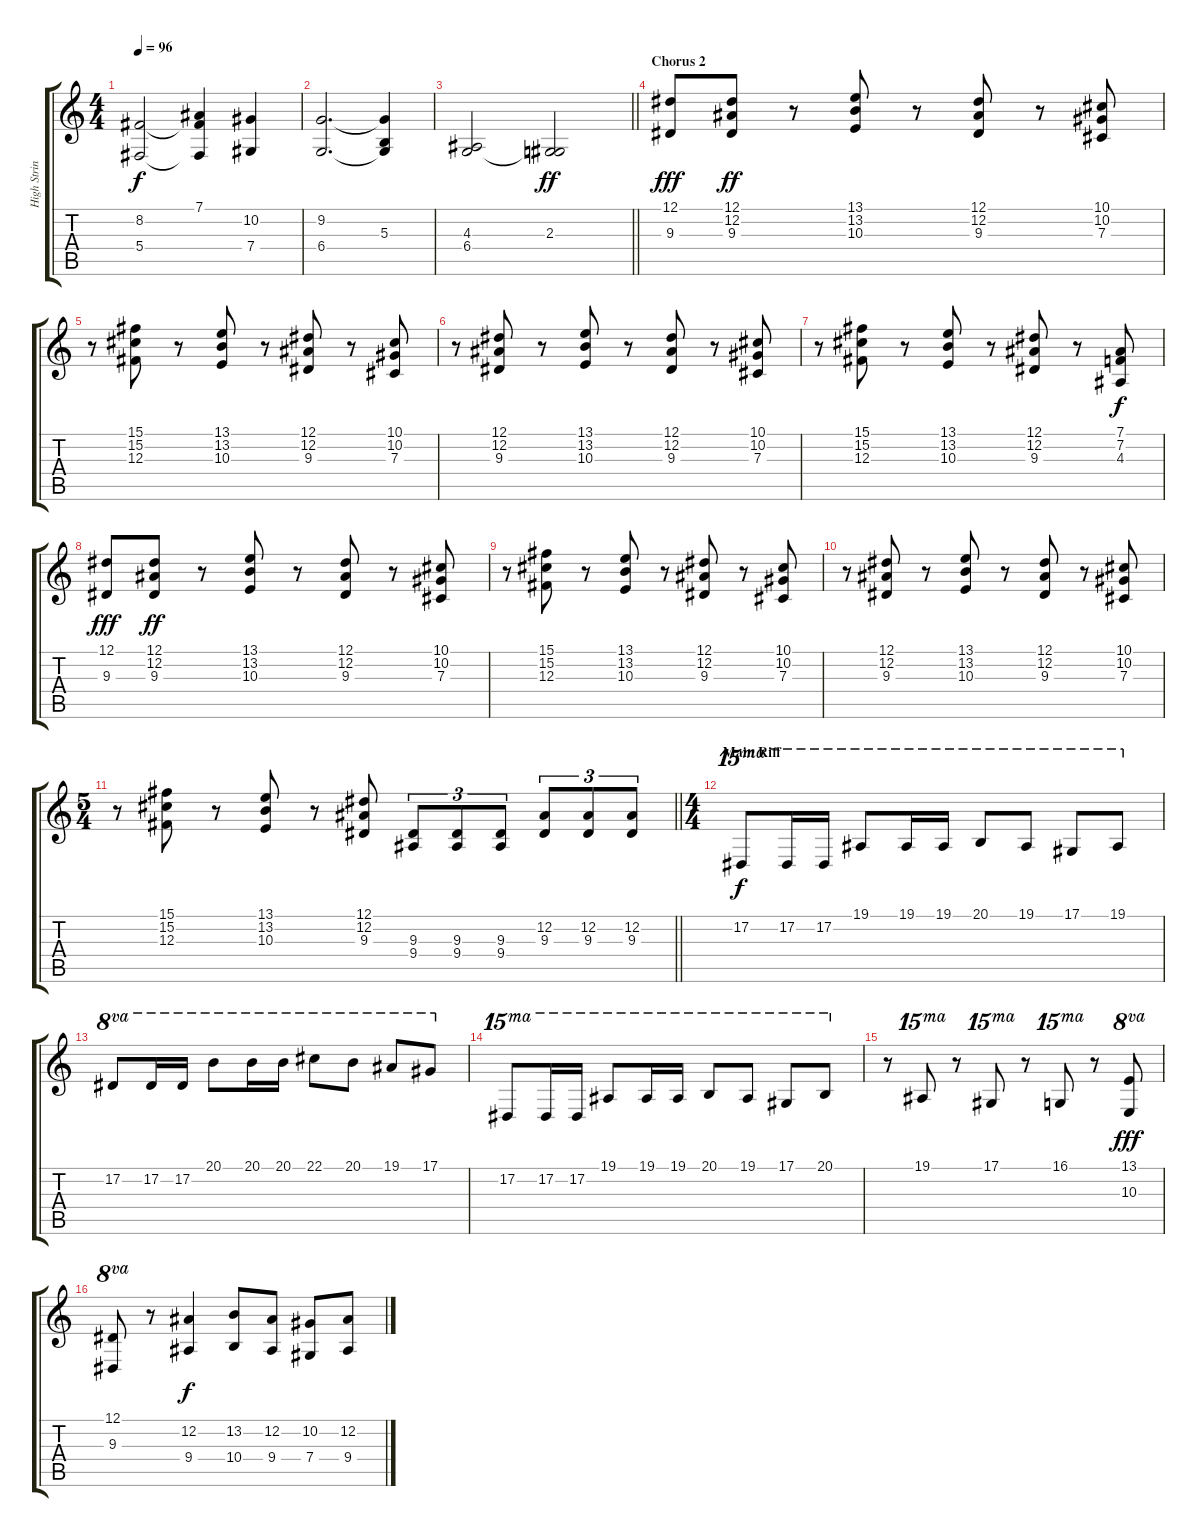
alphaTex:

\track ("High Strings" "High Strin") {instrument stringensemble1}
\staff {score tabs}
\tuning (Eb4 Bb3 Gb3 Db3 Ab2 Eb2) {hide}
\ts (4 4)
\tempo 96
\clef g2
\ks c
(8.2 5.4).2{dy f} (7.1 8.2{t} 5.4{t}).4 (10.2 7.4).4 |
(9.2 6.4).2{d} (9.2{t} 5.3 6.4{t}).4 |
\barLineRight lightlight
(4.3 6.4).2 (2.3 6.4{t}).2{dy ff} |
\section ("" "Chorus 2")
(12.1 9.3).8{dy fff} (12.1 12.2 9.3).8{dy ff} r.8 (13.1 13.2 10.3).8 r.8 (12.1 12.2 9.3).8 r.8 (10.1 10.2 7.3).8 |
r.8 (15.1 15.2 12.3).8 r.8 (13.1 13.2 10.3).8 r.8 (12.1 12.2 9.3).8 r.8 (10.1 10.2 7.3).8 |
r.8 (12.1 12.2 9.3).8 r.8 (13.1 13.2 10.3).8 r.8 (12.1 12.2 9.3).8 r.8 (10.1 10.2 7.3).8 |
r.8 (15.1 15.2 12.3).8 r.8 (13.1 13.2 10.3).8 r.8 (12.1 12.2 9.3).8 r.8 (7.1 7.2 4.3).8{dy f} |
(12.1 9.3).8{dy fff} (12.1 12.2 9.3).8{dy ff} r.8 (13.1 13.2 10.3).8 r.8 (12.1 12.2 9.3).8 r.8 (10.1 10.2 7.3).8 |
r.8 (15.1 15.2 12.3).8 r.8 (13.1 13.2 10.3).8 r.8 (12.1 12.2 9.3).8 r.8 (10.1 10.2 7.3).8 |
r.8 (12.1 12.2 9.3).8 r.8 (13.1 13.2 10.3).8 r.8 (12.1 12.2 9.3).8 r.8 (10.1 10.2 7.3).8 |
\ts (5 4)
\barLineRight lightlight
r.8 (15.1 15.2 12.3).8 r.8 (13.1 13.2 10.3).8 r.8 (12.1 12.2 9.3).8 (9.3 9.4).8{tu (3 2)} (9.3 9.4).8{tu (3 2)} (9.3 9.4).8{tu (3 2)} (12.2 9.3).8{tu (3 2)} (12.2 9.3).8{tu (3 2)} (12.2 9.3).8{tu (3 2)} |
\ts (4 4)
\section ("" "Main Riff")
17.2.8{ot 15ma dy f volume 9} 17.2.16{ot 15ma} 17.2.16{ot 15ma} 19.1.8{ot 15ma} 19.1.16{ot 15ma} 19.1.16{ot 15ma} 20.1.8{ot 15ma} 19.1.8{ot 15ma} 17.1.8{ot 15ma} 19.1.8{ot 15ma} |
17.2.8{ot 8va} 17.2.16{ot 8va} 17.2.16{ot 8va} 20.1.8{ot 8va} 20.1.16{ot 8va} 20.1.16{ot 8va} 22.1.8{ot 8va} 20.1.8{ot 8va} 19.1.8{ot 8va} 17.1.8{ot 8va} |
17.2.8{ot 15ma} 17.2.16{ot 15ma} 17.2.16{ot 15ma} 19.1.8{ot 15ma} 19.1.16{ot 15ma} 19.1.16{ot 15ma} 20.1.8{ot 15ma} 19.1.8{ot 15ma} 17.1.8{ot 15ma} 20.1.8{ot 15ma} |
r.8 19.1.8{ot 15ma} r.8 17.1.8{ot 15ma} r.8 16.1.8{ot 15ma} r.8 (13.1 10.3).8{ot 8va dy fff} |
(12.1 9.3).8{ot 8va} r.8 (12.2 9.4).4{dy f} (13.2 10.4).8 (12.2 9.4).8 (10.2 7.4).8 (12.2 9.4).8
